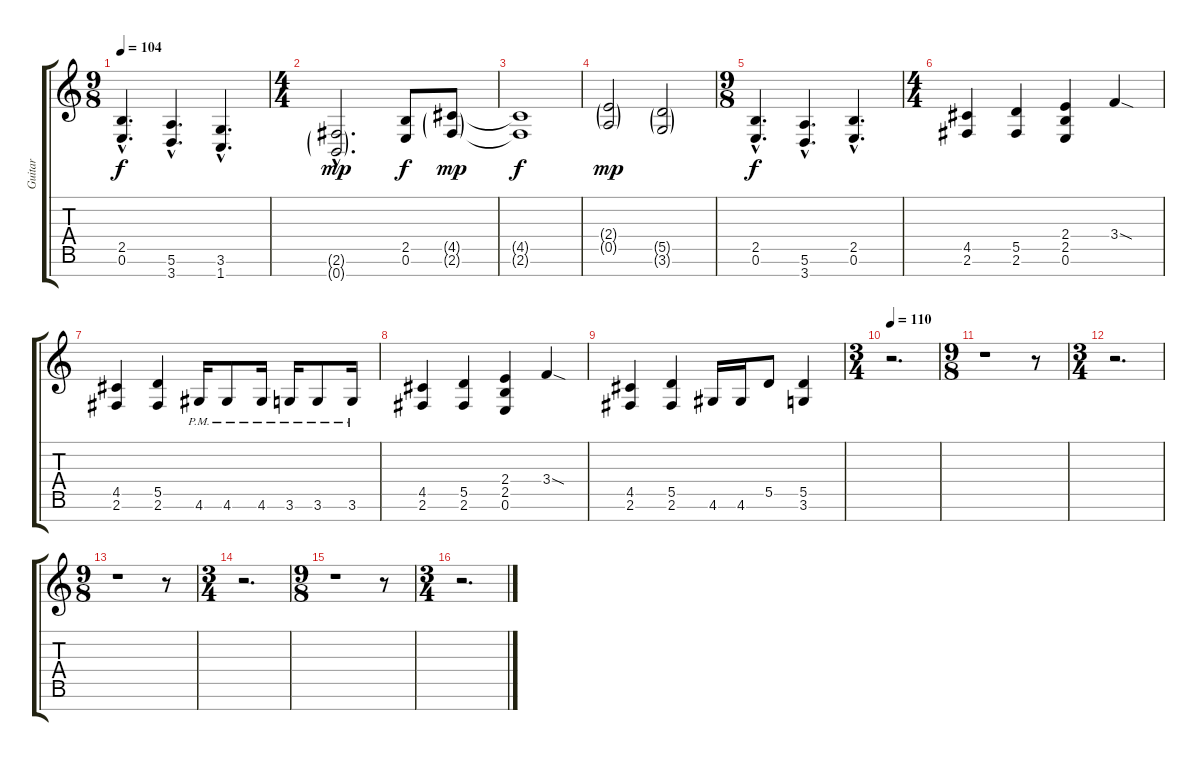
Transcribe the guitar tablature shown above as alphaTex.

\track ("Guitar" "Guitar") {instrument distortionguitar}
\staff {score tabs}
\tuning (E4 B3 G3 D3 A2 E2 B1) {hide}
\ts (9 8)
\tempo 104
\clef g2
\ks c
(2.5{hac} 0.6{hac}).4{d dy f} (5.6{hac} 3.7{hac}).4{d} (3.6{hac} 1.7{hac}).4{d} |
\ts (4 4)
(2.6{g hac} 0.7{g hac}).2{d dy mp} (2.5 0.6).8{dy f} (4.5{g} 2.6{g}).8{dy mp} |
(4.5{t} 2.6{t}).1{dy f} |
(2.4{g} 0.5{g}).2{dy mp} (5.5{g} 3.6{g}).2 |
\ts (9 8)
(2.5{hac} 0.6{hac}).4{d dy f} (5.6{hac} 3.7{hac}).4{d} (2.5{hac} 0.6{hac}).4{d} |
\ts (4 4)
(4.5 2.6).4 (5.5 2.6).4 (2.4 2.5 0.6).4 3.4{sod}.4 |
(4.5 2.6).4 (5.5 2.6).4 4.6{pm}.16 4.6{pm}.8 4.6{pm}.16 3.6{pm}.16 3.6{pm}.8 3.6{pm}.16 |
(4.5 2.6).4 (5.5 2.6).4 (2.4 2.5 0.6).4 3.4{sod}.4 |
(4.5 2.6).4 (5.5 2.6).4 4.6.16 4.6.16 5.5.8 (5.5 3.6).4 |
\ts (3 4)
\tempo 110
r.2{d} |
\ts (9 8)
r.1 r.8 |
\ts (3 4)
r.2{d} |
\ts (9 8)
r.1 r.8 |
\ts (3 4)
r.2{d} |
\ts (9 8)
r.1 r.8 |
\ts (3 4)
r.2{d}
